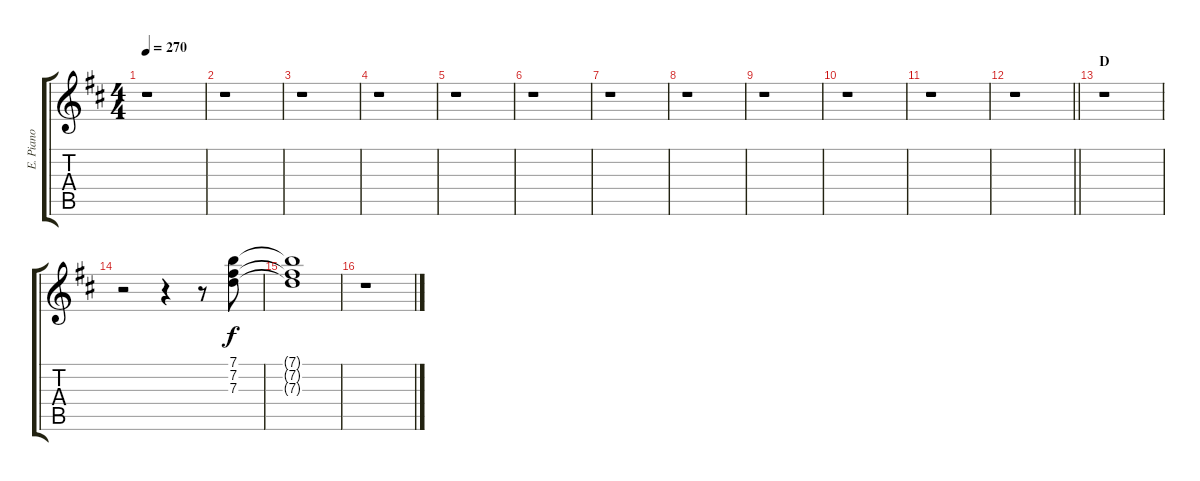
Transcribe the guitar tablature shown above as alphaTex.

\track ("E. Piano" "E. Piano") {instrument electricgrandpiano}
\staff {score tabs}
\tuning (E5 B4 G4 D4 A3 E3) {hide}
\ts (4 4)
\tempo 270
\clef g2
\ks d
r.1{dy f} |
r.1 |
r.1 |
r.1 |
r.1 |
r.1 |
r.1 |
r.1 |
r.1 |
r.1 |
r.1 |
\barLineRight lightlight
r.1 |
\section ("" "D")
r.1 |
r.2 r.4 r.8 (7.1 7.2 7.3).8 |
(7.1{t} 7.2{t} 7.3{t}).1 |
r.1
